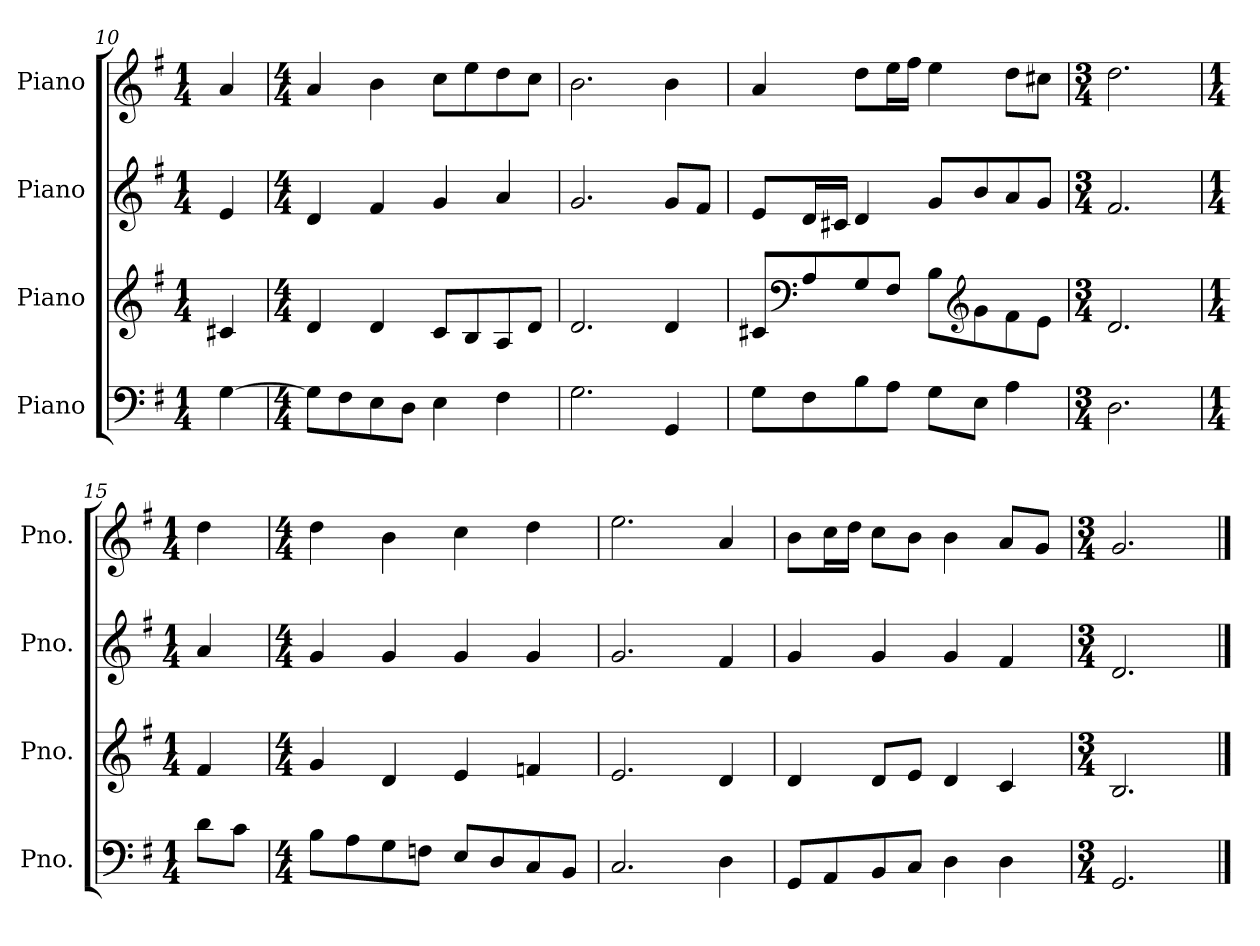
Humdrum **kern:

**kern	**kern	**kern	**kern
*part4	*part3	*part2	*part1
*staff4	*staff3	*staff2	*staff1
*I"Piano	*I"Piano	*I"Piano	*I"Piano
*I'Pno.	*I'Pno.	*I'Pno.	*I'Pno.
*clefF4	*clefG2	*clefG2	*clefG2
*k[f#]	*k[f#]	*k[f#]	*k[f#]
*M1/4	*M1/4	*M1/4	*M1/4
=10	=10	=10	=10
[4G\	4c#X/	4e/	4a/
!!LO:LB:g=z
=11	=11	=11	=11
*M4/4	*M4/4	*M4/4	*M4/4
8G\L]	4d/	4d/	4a/
8F#\	.	.	.
8E\	4d/	4f#/	4b\
8D\J	.	.	.
4E\	8c/L	4g/	8cc\L
.	8B/	.	8ee\
4F#\	8A/	4a/	8dd\
.	8d/J	.	8cc\J
=12	=12	=12	=12
2.G\	2.d/	2.g/	2.b\
4GG/	4d/	8g/L	4b\
.	.	8f#/J	.
=13	=13	=13	=13
8G\L	8c#X/L	8e/L	4a/
*	*clefF4	*	*
8F#\	8A/	16d/L	.
.	.	16c#X/JJ	.
8B\	8G/	4d/	8dd\L
8A\J	8F#/J	.	16ee\L
.	.	.	16ff#\JJ
8G\L	8B\L	8g/L	4ee\
*	*clefG2	*	*
8E\J	8g\	8b/	.
4A\	8f#\	8a/	8dd\L
.	8e\J	8g/J	8cc#X\J
=14	=14	=14	=14
*M3/4	*M3/4	*M3/4	*M3/4
2.D\	2.d/	2.f#/	2.dd\
=15	=15	=15	=15
*M1/4	*M1/4	*M1/4	*M1/4
8d\L	4f#/	4a/	4dd\
8c\J	.	.	.
!!LO:PB:g=z
=16	=16	=16	=16
*M4/4	*M4/4	*M4/4	*M4/4
8B\L	4g/	4g/	4dd\
8A\	.	.	.
8G\	4d/	4g/	4b\
8Fn\J	.	.	.
8E/L	4e/	4g/	4cc\
8D/	.	.	.
8C/	4fn/	4g/	4dd\
8BB/J	.	.	.
=17	=17	=17	=17
2.C/	2.e/	2.g/	2.ee\
4D\	4d/	4f#/	4a/
=18	=18	=18	=18
8GG/L	4d/	4g/	8b\L
8AA/	.	.	16cc\L
.	.	.	16dd\JJ
8BB/	8d/L	4g/	8cc\L
8C/J	8e/J	.	8b\J
4D\	4d/	4g/	4b\
4D\	4c/	4f#/	8a/L
.	.	.	8g/J
=19	=19	=19	=19
*M3/4	*M3/4	*M3/4	*M3/4
2.GG/	2.B/	2.d/	2.g/
==	==	==	==
*-	*-	*-	*-
